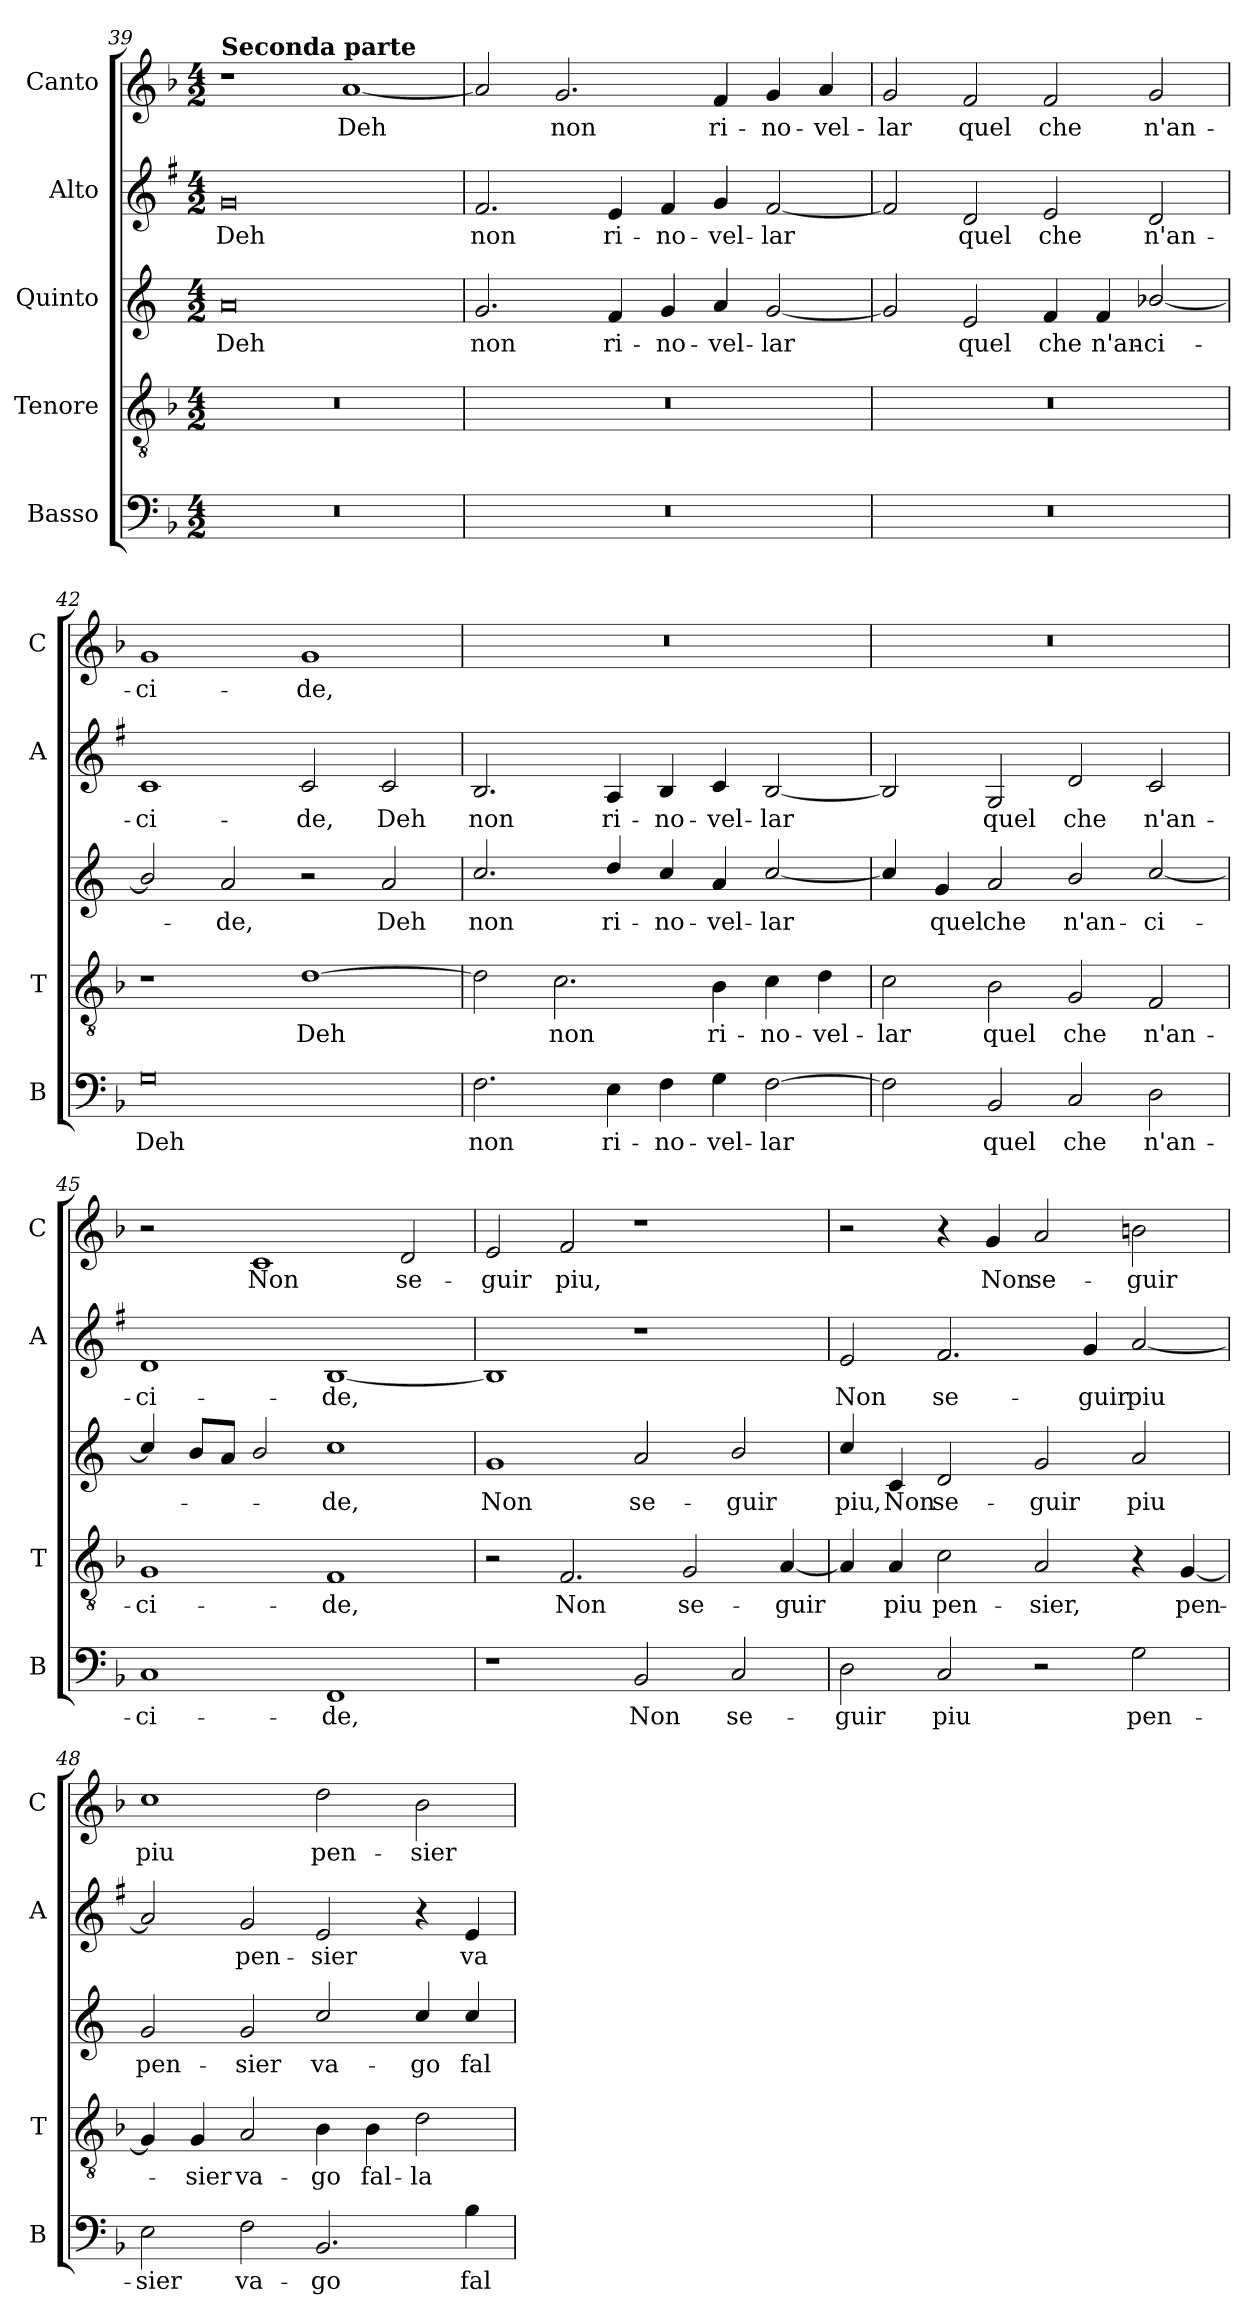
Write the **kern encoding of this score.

**kern	**text	**kern	**text	**kern	**text	**kern	**text	**kern	**text
*part5	*part5	*part4	*part4	*part3	*part3	*part2	*part2	*part1	*part1
*staff5	*staff5	*staff4	*staff4	*staff3	*staff3	*staff2	*staff2	*staff1	*staff1
*I"Basso	*	*I"Tenore	*	*I"Quinto	*	*I"Alto	*	*I"Canto	*
*I'B	*	*I'T	*	*	*	*I'A	*	*I'C	*
*clefF4	*	*clefGv2	*	*clefG2	*	*clefG2	*	*clefG2	*
*	*	*	*	*ITrd4c7	*	*ITrd1c2	*	*	*
*k[b-]	*	*k[b-]	*	*k[b-]	*	*k[b-]	*	*k[b-]	*
*F:	*	*F:	*	*F:	*	*F:	*	*F:	*
*M4/2	*	*M4/2	*	*M4/2	*	*M4/2	*	*M4/2	*
=39	=39	=39	=39	=39	=39	=39	=39	=39	=39
!	!	!	!	!	!	!	!	!LO:TX:a:B:t=Seconda parte	!
!	!	!	!	!	!LO:LY:b	!	!LO:LY:b	!	!
0r	.	0r	.	0d	Deh	0f	Deh	1r	.
!	!	!	!	!	!	!	!	!	!LO:LY:b
.	.	.	.	.	.	.	.	[1a	Deh
=40	=40	=40	=40	=40	=40	=40	=40	=40	=40
!	!	!	!	!	!LO:LY:b	!	!LO:LY:b	!	!
0r	.	0r	.	2.c/	non	2.e/	non	2a/]	.
!	!	!	!	!	!	!	!	!	!LO:LY:b
.	.	.	.	.	.	.	.	2.g/	non
!	!	!	!	!	!LO:LY:b	!	!LO:LY:b	!	!
.	.	.	.	4B-/	ri-	4d/	ri-	.	.
!	!	!	!	!	!LO:LY:b	!	!LO:LY:b	!	!
.	.	.	.	4c/	-no-	4e/	-no-	.	.
!	!	!	!	!	!LO:LY:b	!	!LO:LY:b	!	!LO:LY:b
.	.	.	.	4d/	-vel-	4f/	-vel-	4f/	ri-
!	!	!	!	!	!LO:LY:b	!	!LO:LY:b	!	!LO:LY:b
.	.	.	.	[2c/	-lar	[2e/	-lar	4g/	-no-
!	!	!	!	!	!	!	!	!	!LO:LY:b
.	.	.	.	.	.	.	.	4a/	-vel-
!!LO:PB:g=z
=41	=41	=41	=41	=41	=41	=41	=41	=41	=41
!	!	!	!	!	!	!	!	!	!LO:LY:b
0r	.	0r	.	2c/]	.	2e/]	.	2g/	-lar
!	!	!	!	!	!LO:LY:b	!	!LO:LY:b	!	!LO:LY:b
.	.	.	.	2A/	quel	2c/	quel	2f/	quel
!	!	!	!	!	!LO:LY:b	!	!LO:LY:b	!	!LO:LY:b
.	.	.	.	4B-/	che	2d/	che	2f/	che
!	!	!	!	!	!LO:LY:b	!	!	!	!
.	.	.	.	4B-/	n'an-	.	.	.	.
!	!	!	!	!	!LO:LY:b	!	!LO:LY:b	!	!LO:LY:b
.	.	.	.	[2e-X/	-ci-	2c/	n'an-	2g/	n'an-
=42	=42	=42	=42	=42	=42	=42	=42	=42	=42
!	!LO:LY:b	!	!	!	!	!	!LO:LY:b	!	!LO:LY:b
0G	Deh	1r	.	2e-/]	.	1B-	-ci-	1g	-ci-
!	!	!	!	!	!LO:LY:b	!	!	!	!
.	.	.	.	2d/	-de,	.	.	.	.
!	!	!	!LO:LY:b	!	!	!	!LO:LY:b	!	!LO:LY:b
.	.	[1d	Deh	2r	.	2B-/	-de,	1g	-de,
!	!	!	!	!	!LO:LY:b	!	!LO:LY:b	!	!
.	.	.	.	2d/	Deh	2B-/	Deh	.	.
=43	=43	=43	=43	=43	=43	=43	=43	=43	=43
!	!LO:LY:b	!	!	!	!LO:LY:b	!	!LO:LY:b	!	!
2.F\	non	2d\]	.	2.f/	non	2.A/	non	0r	.
!	!	!	!LO:LY:b	!	!	!	!	!	!
.	.	2.c\	non	.	.	.	.	.	.
!	!LO:LY:b	!	!	!	!LO:LY:b	!	!LO:LY:b	!	!
4E\	ri-	.	.	4g/	ri-	4G/	ri-	.	.
!	!LO:LY:b	!	!	!	!LO:LY:b	!	!LO:LY:b	!	!
4F\	-no-	.	.	4f/	-no-	4A/	-no-	.	.
!	!LO:LY:b	!	!LO:LY:b	!	!LO:LY:b	!	!LO:LY:b	!	!
4G\	-vel-	4B-\	ri-	4d/	-vel-	4B-/	-vel-	.	.
!	!LO:LY:b	!	!LO:LY:b	!	!LO:LY:b	!	!LO:LY:b	!	!
[2F\	-lar	4c\	-no-	[2f/	-lar	[2A/	-lar	.	.
!	!	!	!LO:LY:b	!	!	!	!	!	!
.	.	4d\	-vel-	.	.	.	.	.	.
=44	=44	=44	=44	=44	=44	=44	=44	=44	=44
!	!	!	!LO:LY:b	!	!	!	!	!	!
2F\]	.	2c\	-lar	4f/]	.	2A/]	.	0r	.
!	!	!	!	!	!LO:LY:b	!	!	!	!
.	.	.	.	4c/	quel	.	.	.	.
!	!LO:LY:b	!	!LO:LY:b	!	!LO:LY:b	!	!LO:LY:b	!	!
2BB-/	quel	2B-\	quel	2d/	che	2F/	quel	.	.
!	!LO:LY:b	!	!LO:LY:b	!	!LO:LY:b	!	!LO:LY:b	!	!
2C/	che	2G/	che	2e/	n'an-	2c/	che	.	.
!	!LO:LY:b	!	!LO:LY:b	!	!LO:LY:b	!	!LO:LY:b	!	!
2D\	n'an-	2F/	n'an-	[2f/	-ci-	2B-/	n'an-	.	.
=45	=45	=45	=45	=45	=45	=45	=45	=45	=45
!	!LO:LY:b	!	!LO:LY:b	!	!	!	!LO:LY:b	!	!
1C	-ci-	1G	-ci-	4f/]	.	1c	-ci-	2r	.
.	.	.	.	8e/L	.	.	.	.	.
.	.	.	.	8d/J	.	.	.	.	.
!	!	!	!	!	!	!	!	!	!LO:LY:b
.	.	.	.	2e/	.	.	.	1c	Non
!	!LO:LY:b	!	!LO:LY:b	!	!LO:LY:b	!	!LO:LY:b	!	!
1FF	-de,	1F	-de,	1f	-de,	[1A	-de,	.	.
!	!	!	!	!	!	!	!	!	!LO:LY:b
.	.	.	.	.	.	.	.	2d/	se-
!!LO:LB:g=z
=46	=46	=46	=46	=46	=46	=46	=46	=46	=46
!	!	!	!	!	!LO:LY:b	!	!	!	!LO:LY:b
1r	.	2r	.	1c	Non	1A]	.	2e/	-guir
!	!	!	!LO:LY:b	!	!	!	!	!	!LO:LY:b
.	.	2.F/	Non	.	.	.	.	2f/	piu,
!	!LO:LY:b	!	!	!	!LO:LY:b	!	!	!	!
2BB-/	Non	.	.	2d/	se-	1r	.	1r	.
!	!	!	!LO:LY:b	!	!	!	!	!	!
.	.	2G/	se-	.	.	.	.	.	.
!	!LO:LY:b	!	!	!	!LO:LY:b	!	!	!	!
2C/	se-	.	.	2e/	-guir	.	.	.	.
!	!	!	!LO:LY:b	!	!	!	!	!	!
.	.	[4A/	-guir	.	.	.	.	.	.
=47	=47	=47	=47	=47	=47	=47	=47	=47	=47
!	!LO:LY:b	!	!	!	!LO:LY:b	!	!LO:LY:b	!	!
2D\	-guir	4A/]	.	4f/	piu,	2d/	Non	2r	.
!	!	!	!LO:LY:b	!	!LO:LY:b	!	!	!	!
.	.	4A/	piu	4F/	Non	.	.	.	.
!	!LO:LY:b	!	!LO:LY:b	!	!LO:LY:b	!	!LO:LY:b	!	!
2C/	piu	2c\	pen-	2G/	se-	2.e/	se-	4r	.
!	!	!	!	!	!	!	!	!	!LO:LY:b
.	.	.	.	.	.	.	.	4g/	Non
!	!	!	!LO:LY:b	!	!LO:LY:b	!	!	!	!LO:LY:b
2r	.	2A/	-sier,	2c/	-guir	.	.	2a/	se-
!	!	!	!	!	!	!	!LO:LY:b	!	!
.	.	.	.	.	.	4f/	-guir	.	.
!	!LO:LY:b	!	!	!	!LO:LY:b	!	!LO:LY:b	!	!LO:LY:b
2G\	pen-	4r	.	2d/	piu	[2g/	piu	2bn\	-guir
!	!	!	!LO:LY:b	!	!	!	!	!	!
.	.	[4G/	pen-	.	.	.	.	.	.
=48	=48	=48	=48	=48	=48	=48	=48	=48	=48
!	!LO:LY:b	!	!	!	!LO:LY:b	!	!	!	!LO:LY:b
2E\	-sier	4G/]	.	2c/	pen-	2g/]	.	1cc	piu
!	!	!	!LO:LY:b	!	!	!	!	!	!
.	.	4G/	-sier	.	.	.	.	.	.
!	!LO:LY:b	!	!LO:LY:b	!	!LO:LY:b	!	!LO:LY:b	!	!
2F\	va-	2A/	va-	2c/	-sier	2f/	pen-	.	.
!	!LO:LY:b	!	!LO:LY:b	!	!LO:LY:b	!	!LO:LY:b	!	!LO:LY:b
2.BB-/	-go	4B-\	-go	2f/	va-	2d/	-sier	2dd\	pen-
!	!	!	!LO:LY:b	!	!	!	!	!	!
.	.	4B-\	fal-	.	.	.	.	.	.
!	!	!	!LO:LY:b	!	!LO:LY:b	!	!	!	!LO:LY:b
.	.	2d\	-la-	4f/	-go	4r	.	2b-\	-sier
!	!LO:LY:b	!	!	!	!LO:LY:b	!	!LO:LY:b	!	!
4B-\	fal-	.	.	4f/	fal-	4d/	va-	.	.
=	=	=	=	=	=	=	=	=	=
*-	*-	*-	*-	*-	*-	*-	*-	*-	*-
